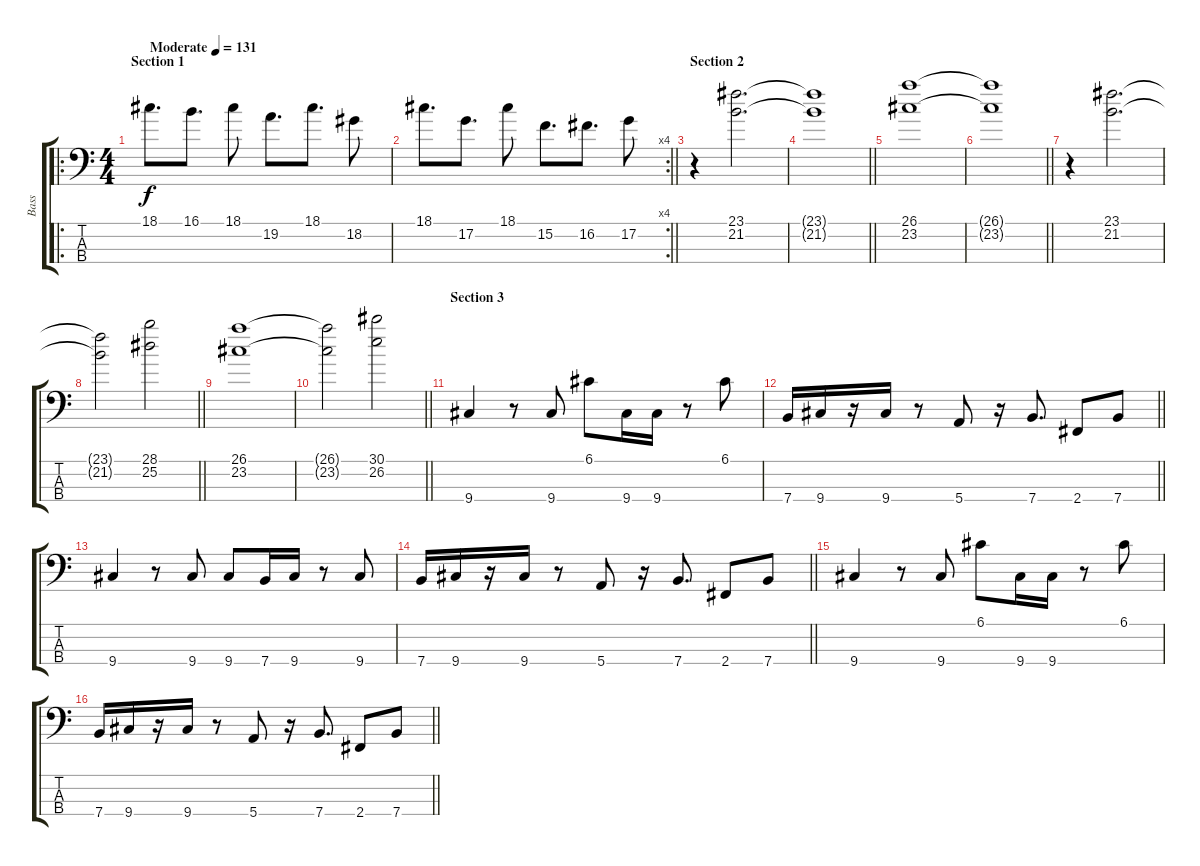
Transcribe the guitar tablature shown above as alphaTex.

\track ("Bass" "Bass") {instrument electricbassfinger}
\staff {score tabs}
\tuning (G2 D2 A1 E1) {hide}
\ro
\ts (4 4)
\section ("" "Section 1")
\tempo (131 "Moderate")
\clef f4
\ks c
18.1.8{d dy f instrument electricbassfinger} 16.1.8{d} 18.1.8 19.2.8{d} 18.1.8{d} 18.2.8 |
\rc 4
\barLineRight lightlight
18.1.8{d} 17.2.8{d} 18.1.8 15.2.8{d} 16.2.8{d} 17.2.8 |
\section ("" "Section 2")
r.4 (23.1 21.2).2{d} |
\barLineRight lightlight
(23.1{t} 21.2{t}).1 |
(26.1 23.2).1 |
\barLineRight lightlight
(26.1{t} 23.2{t}).1 |
r.4 (23.1 21.2).2{d} |
\barLineRight lightlight
(23.1{t} 21.2{t}).2 (28.1 25.2).2 |
(26.1 23.2).1 |
\barLineRight lightlight
(26.1{t} 23.2{t}).2 (30.1 26.2).2 |
\section ("" "Section 3")
9.4.4 r.8 9.4.8 6.1.8 9.4.16 9.4.16 r.8 6.1.8 |
\barLineRight lightlight
7.4.16 9.4.16 r.16 9.4.16 r.8 5.4.8 r.16 7.4.8{d} 2.4.8 7.4.8 |
9.4.4 r.8 9.4.8 9.4.8 7.4.16 9.4.16 r.8 9.4.8 |
\barLineRight lightlight
7.4.16 9.4.16 r.16 9.4.16 r.8 5.4.8 r.16 7.4.8{d} 2.4.8 7.4.8 |
9.4.4 r.8 9.4.8 6.1.8 9.4.16 9.4.16 r.8 6.1.8 |
\barLineRight lightlight
7.4.16 9.4.16 r.16 9.4.16 r.8 5.4.8 r.16 7.4.8{d} 2.4.8 7.4.8
